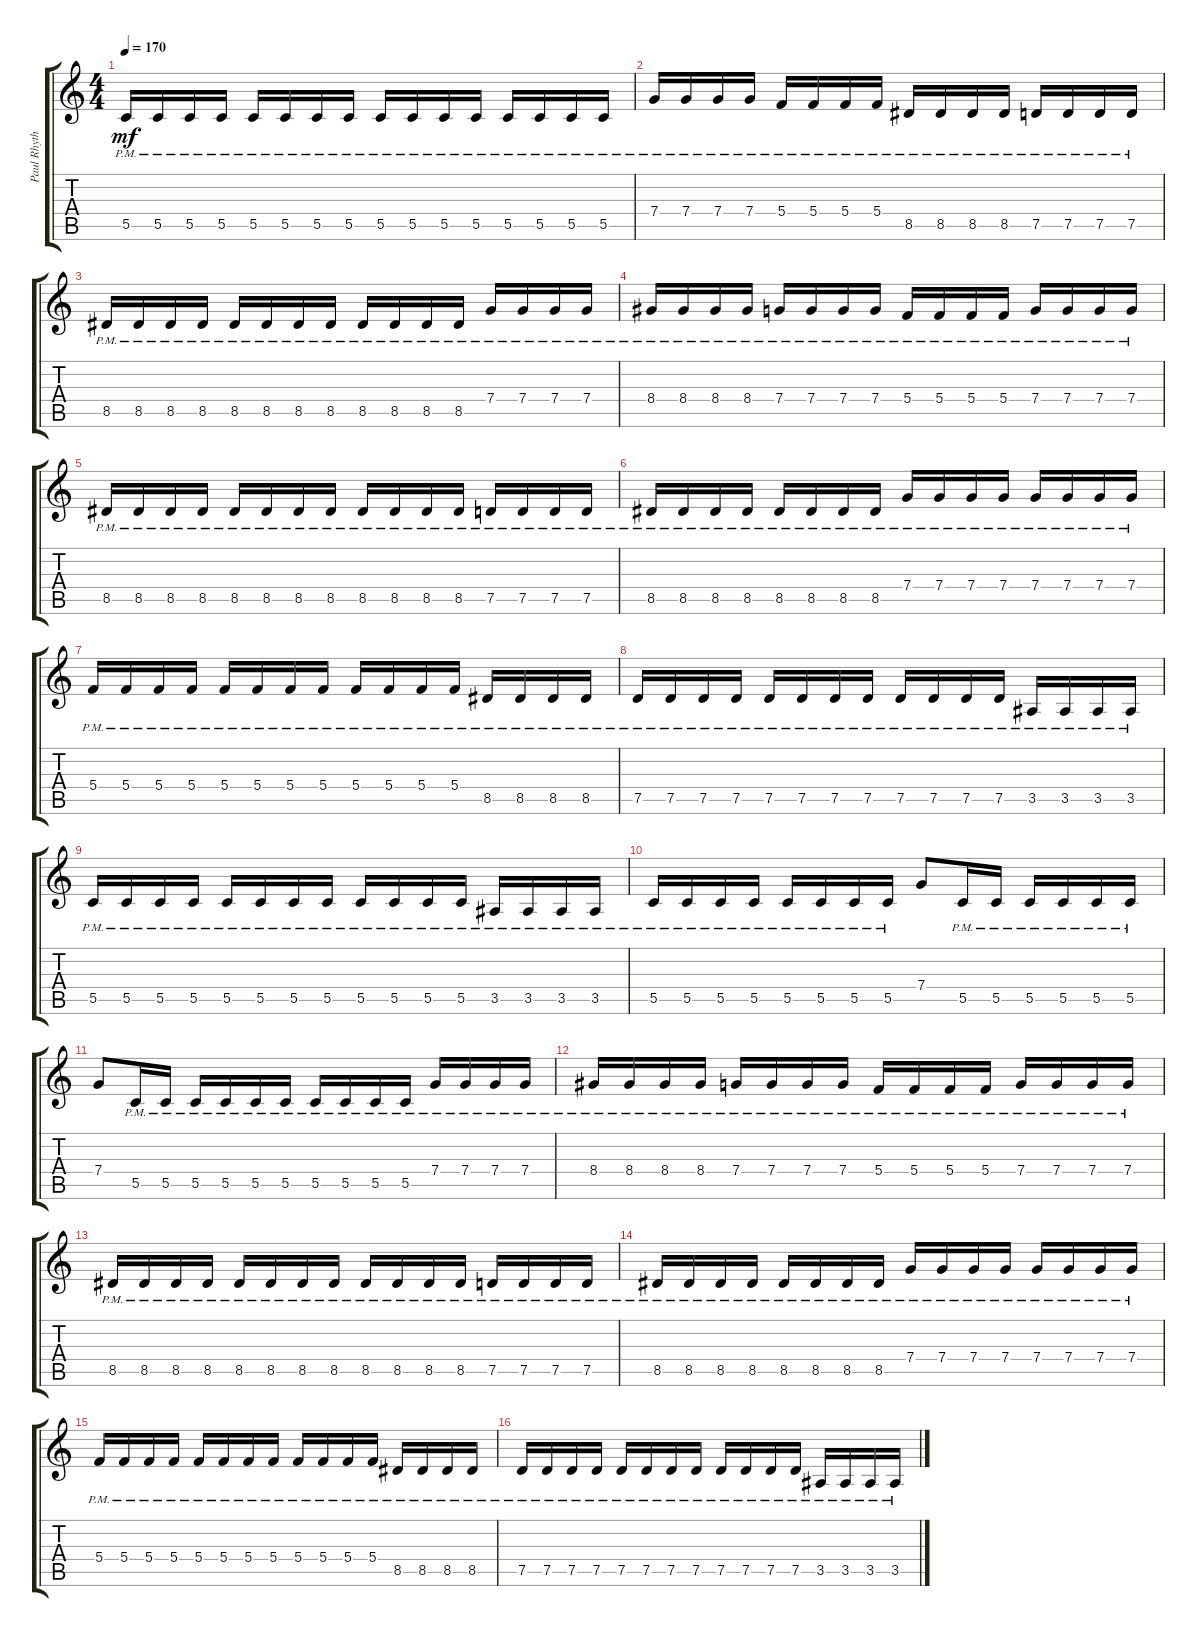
\track ("Paul Rhythm" "Paul Rhyth") {instrument distortionguitar}
\staff {score tabs}
\tuning (D4 A3 F3 C3 G2 C2) {hide}
\ts (4 4)
\section ("" "")
\tempo 170
\clef g2
\ks c
5.5{pm}.16{dy mf} 5.5{pm}.16 5.5{pm}.16 5.5{pm}.16 5.5{pm}.16 5.5{pm}.16 5.5{pm}.16 5.5{pm}.16 5.5{pm}.16 5.5{pm}.16 5.5{pm}.16 5.5{pm}.16 5.5{pm}.16 5.5{pm}.16 5.5{pm}.16 5.5{pm}.16 |
7.4{pm}.16 7.4{pm}.16 7.4{pm}.16 7.4{pm}.16 5.4{pm}.16 5.4{pm}.16 5.4{pm}.16 5.4{pm}.16 8.5{pm}.16 8.5{pm}.16 8.5{pm}.16 8.5{pm}.16 7.5{pm}.16 7.5{pm}.16 7.5{pm}.16 7.5{pm}.16 |
8.5{pm}.16 8.5{pm}.16 8.5{pm}.16 8.5{pm}.16 8.5{pm}.16 8.5{pm}.16 8.5{pm}.16 8.5{pm}.16 8.5{pm}.16 8.5{pm}.16 8.5{pm}.16 8.5{pm}.16 7.4{pm}.16 7.4{pm}.16 7.4{pm}.16 7.4{pm}.16 |
8.4{pm}.16 8.4{pm}.16 8.4{pm}.16 8.4{pm}.16 7.4{pm}.16 7.4{pm}.16 7.4{pm}.16 7.4{pm}.16 5.4{pm}.16 5.4{pm}.16 5.4{pm}.16 5.4{pm}.16 7.4{pm}.16 7.4{pm}.16 7.4{pm}.16 7.4{pm}.16 |
8.5{pm}.16 8.5{pm}.16 8.5{pm}.16 8.5{pm}.16 8.5{pm}.16 8.5{pm}.16 8.5{pm}.16 8.5{pm}.16 8.5{pm}.16 8.5{pm}.16 8.5{pm}.16 8.5{pm}.16 7.5{pm}.16 7.5{pm}.16 7.5{pm}.16 7.5{pm}.16 |
8.5{pm}.16 8.5{pm}.16 8.5{pm}.16 8.5{pm}.16 8.5{pm}.16 8.5{pm}.16 8.5{pm}.16 8.5{pm}.16 7.4{pm}.16 7.4{pm}.16 7.4{pm}.16 7.4{pm}.16 7.4{pm}.16 7.4{pm}.16 7.4{pm}.16 7.4{pm}.16 |
5.4{pm}.16 5.4{pm}.16 5.4{pm}.16 5.4{pm}.16 5.4{pm}.16 5.4{pm}.16 5.4{pm}.16 5.4{pm}.16 5.4{pm}.16 5.4{pm}.16 5.4{pm}.16 5.4{pm}.16 8.5{pm}.16 8.5{pm}.16 8.5{pm}.16 8.5{pm}.16 |
7.5{pm}.16 7.5{pm}.16 7.5{pm}.16 7.5{pm}.16 7.5{pm}.16 7.5{pm}.16 7.5{pm}.16 7.5{pm}.16 7.5{pm}.16 7.5{pm}.16 7.5{pm}.16 7.5{pm}.16 3.5{pm}.16 3.5{pm}.16 3.5{pm}.16 3.5{pm}.16 |
5.5{pm}.16 5.5{pm}.16 5.5{pm}.16 5.5{pm}.16 5.5{pm}.16 5.5{pm}.16 5.5{pm}.16 5.5{pm}.16 5.5{pm}.16 5.5{pm}.16 5.5{pm}.16 5.5{pm}.16 3.5{pm}.16 3.5{pm}.16 3.5{pm}.16 3.5{pm}.16 |
5.5{pm}.16 5.5{pm}.16 5.5{pm}.16 5.5{pm}.16 5.5{pm}.16 5.5{pm}.16 5.5{pm}.16 5.5{pm}.16 7.4.8 5.5{pm}.16 5.5{pm}.16 5.5{pm}.16 5.5{pm}.16 5.5{pm}.16 5.5{pm}.16 |
7.4.8 5.5{pm}.16 5.5{pm}.16 5.5{pm}.16 5.5{pm}.16 5.5{pm}.16 5.5{pm}.16 5.5{pm}.16 5.5{pm}.16 5.5{pm}.16 5.5{pm}.16 7.4{pm}.16 7.4{pm}.16 7.4{pm}.16 7.4{pm}.16 |
8.4{pm}.16 8.4{pm}.16 8.4{pm}.16 8.4{pm}.16 7.4{pm}.16 7.4{pm}.16 7.4{pm}.16 7.4{pm}.16 5.4{pm}.16 5.4{pm}.16 5.4{pm}.16 5.4{pm}.16 7.4{pm}.16 7.4{pm}.16 7.4{pm}.16 7.4{pm}.16 |
8.5{pm}.16 8.5{pm}.16 8.5{pm}.16 8.5{pm}.16 8.5{pm}.16 8.5{pm}.16 8.5{pm}.16 8.5{pm}.16 8.5{pm}.16 8.5{pm}.16 8.5{pm}.16 8.5{pm}.16 7.5{pm}.16 7.5{pm}.16 7.5{pm}.16 7.5{pm}.16 |
8.5{pm}.16 8.5{pm}.16 8.5{pm}.16 8.5{pm}.16 8.5{pm}.16 8.5{pm}.16 8.5{pm}.16 8.5{pm}.16 7.4{pm}.16 7.4{pm}.16 7.4{pm}.16 7.4{pm}.16 7.4{pm}.16 7.4{pm}.16 7.4{pm}.16 7.4{pm}.16 |
5.4{pm}.16 5.4{pm}.16 5.4{pm}.16 5.4{pm}.16 5.4{pm}.16 5.4{pm}.16 5.4{pm}.16 5.4{pm}.16 5.4{pm}.16 5.4{pm}.16 5.4{pm}.16 5.4{pm}.16 8.5{pm}.16 8.5{pm}.16 8.5{pm}.16 8.5{pm}.16 |
7.5{pm}.16 7.5{pm}.16 7.5{pm}.16 7.5{pm}.16 7.5{pm}.16 7.5{pm}.16 7.5{pm}.16 7.5{pm}.16 7.5{pm}.16 7.5{pm}.16 7.5{pm}.16 7.5{pm}.16 3.5{pm}.16 3.5{pm}.16 3.5{pm}.16 3.5{pm}.16
